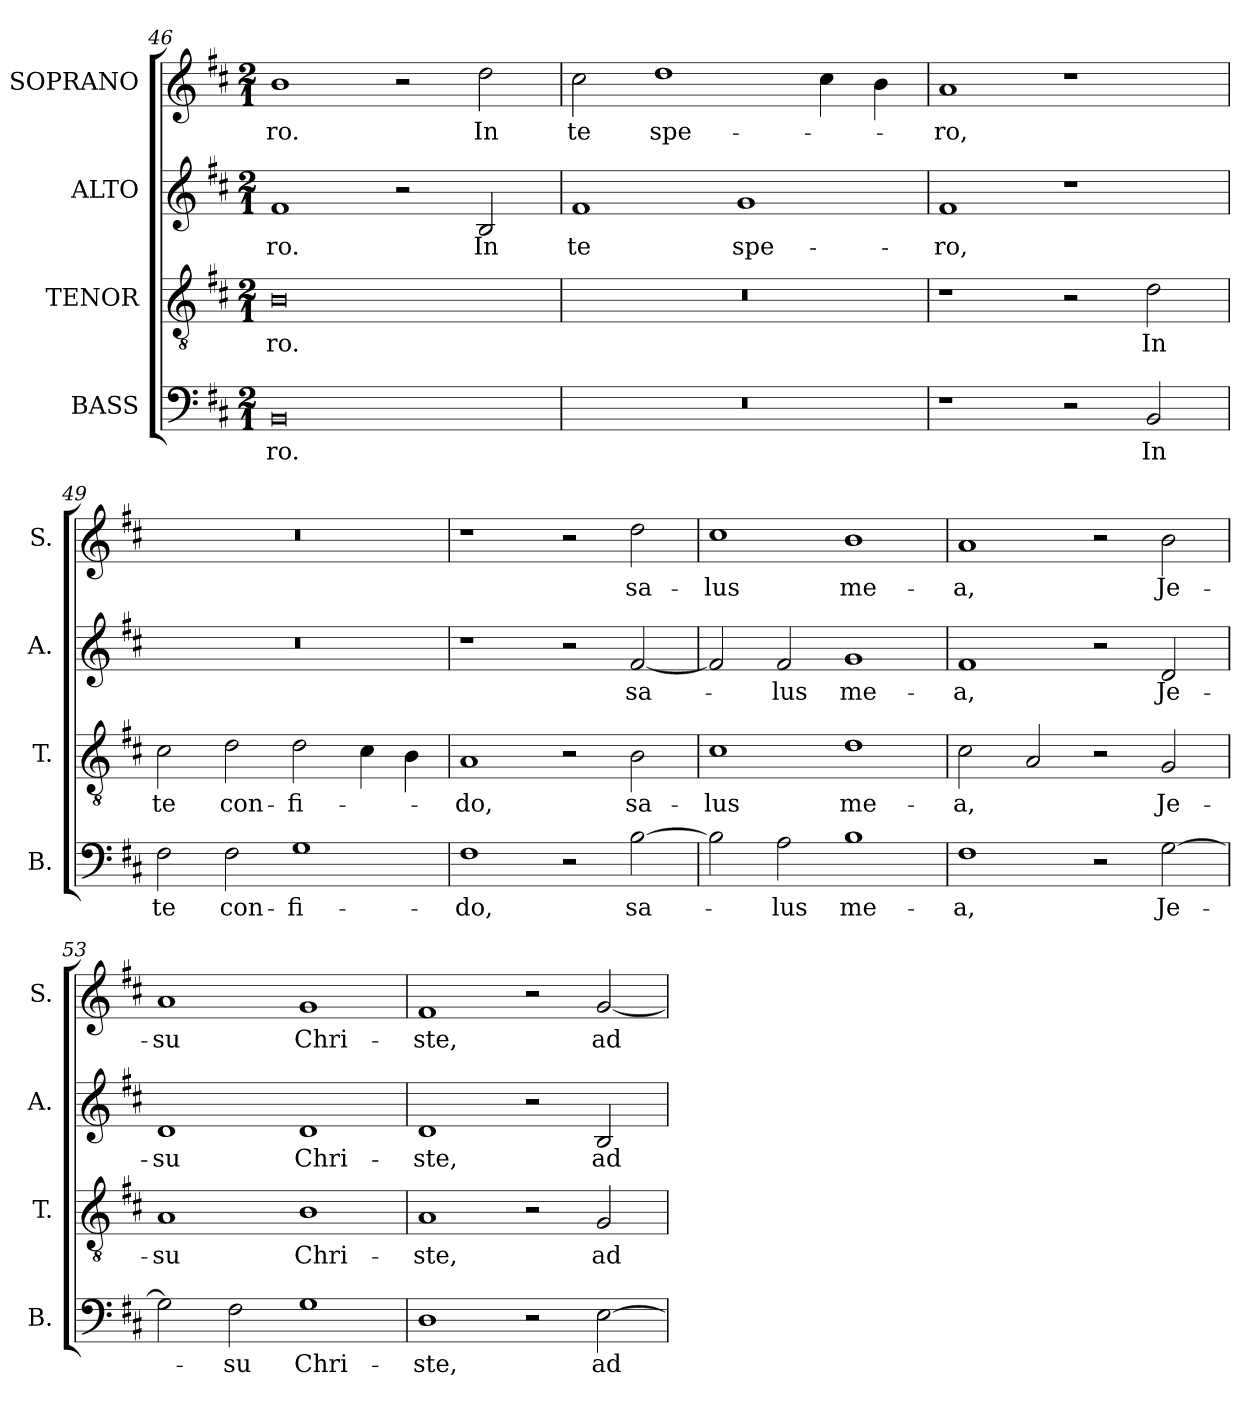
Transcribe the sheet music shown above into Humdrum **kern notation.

**kern	**text	**kern	**text	**kern	**text	**kern	**text
*part4	*part4	*part3	*part3	*part2	*part2	*part1	*part1
*staff4	*staff4	*staff3	*staff3	*staff2	*staff2	*staff1	*staff1
*I"BASS	*	*I"TENOR	*	*I"ALTO	*	*I"SOPRANO	*
*I'B.	*	*I'T.	*	*I'A.	*	*I'S.	*
!!LO:PB:g=z
*clefF4	*	*clefGv2	*	*clefG2	*	*clefG2	*
*	*	*ITrd7c12	*	*	*	*	*
*k[f#c#]	*	*k[f#c#]	*	*k[f#c#]	*	*k[f#c#]	*
*D:	*	*D:	*	*D:	*	*D:	*
*M2/1	*	*M2/1	*	*M2/1	*	*M2/1	*
=46	=46	=46	=46	=46	=46	=46	=46
!	!LO:LY:b:color=#000000	!	!	!	!	!	!
!	!	!	!LO:LY:b:color=#000000	!	!	!	!
!	!	!	!	!	!LO:LY:b:color=#000000	!	!
!	!	!	!	!	!	!	!LO:LY:b:color=#000000
0BBi	-ro.	0BBi	-ro.	1f#i	-ro.	1bi	-ro.
.	.	.	.	2r	.	2r	.
!	!	!	!	!	!LO:LY:b:color=#000000	!	!
!	!	!	!	!	!	!	!LO:LY:b:color=#000000
.	.	.	.	2Bi/	In	2ddi\	In
=47	=47	=47	=47	=47	=47	=47	=47
!LO:N:vis=1	!	!LO:N:vis=1	!	!	!	!	!
!	!	!	!	!	!LO:LY:b:color=#000000	!	!
!	!	!	!	!	!	!	!LO:LY:b:color=#000000
0r	.	0r	.	1f#i	te	2cc#i\	te
!	!	!	!	!	!	!	!LO:LY:b:color=#000000
.	.	.	.	.	.	1ddi	spe-
!	!	!	!	!	!LO:LY:b:color=#000000	!	!
.	.	.	.	1gi	spe-	.	.
.	.	.	.	.	.	4cc#i\	.
.	.	.	.	.	.	4bi\	.
=48	=48	=48	=48	=48	=48	=48	=48
!	!	!	!	!	!LO:LY:b:color=#000000	!	!
!	!	!	!	!	!	!	!LO:LY:b:color=#000000
1r	.	1r	.	1f#i	-ro,	1ai	-ro,
2r	.	2r	.	1r	.	1r	.
!	!LO:LY:b:color=#000000	!	!	!	!	!	!
!	!	!	!LO:LY:b:color=#000000	!	!	!	!
2BBi/	In	2Di\	In	.	.	.	.
=49	=49	=49	=49	=49	=49	=49	=49
!	!LO:LY:b:color=#000000	!	!	!	!	!	!
!	!	!	!LO:LY:b:color=#000000	!LO:N:vis=1	!	!LO:N:vis=1	!
2F#i\	te	2C#i\	te	0r	.	0r	.
!	!LO:LY:b:color=#000000	!	!	!	!	!	!
!	!	!	!LO:LY:b:color=#000000	!	!	!	!
2F#i\	con-	2Di\	con-	.	.	.	.
!	!LO:LY:b:color=#000000	!	!	!	!	!	!
!	!	!	!LO:LY:b:color=#000000	!	!	!	!
1Gi	-fi-	2Di\	-fi-	.	.	.	.
.	.	4C#i\	.	.	.	.	.
.	.	4BBi\	.	.	.	.	.
=50	=50	=50	=50	=50	=50	=50	=50
!	!LO:LY:b:color=#000000	!	!	!	!	!	!
!	!	!	!LO:LY:b:color=#000000	!	!	!	!
1F#i	-do,	1AAi	-do,	1r	.	1r	.
2r	.	2r	.	2r	.	2r	.
!	!LO:LY:b:color=#000000	!	!	!	!	!	!
!	!	!	!LO:LY:b:color=#000000	!	!	!	!
!	!	!	!	!	!LO:LY:b:color=#000000	!	!
!	!	!	!	!	!	!	!LO:LY:b:color=#000000
[2Bi\	sa-	2BBi\	sa-	[2f#i/	sa-	2ddi\	sa-
=51	=51	=51	=51	=51	=51	=51	=51
!	!	!	!LO:LY:b:color=#000000	!	!	!	!
!	!	!	!	!	!	!	!LO:LY:b:color=#000000
2Bi\]	.	1C#i	-lus	2f#i/]	.	1cc#i	-lus
!	!LO:LY:b:color=#000000	!	!	!	!	!	!
!	!	!	!	!	!LO:LY:b:color=#000000	!	!
2Ai\	-lus	.	.	2f#i/	-lus	.	.
!	!LO:LY:b:color=#000000	!	!	!	!	!	!
!	!	!	!LO:LY:b:color=#000000	!	!	!	!
!	!	!	!	!	!LO:LY:b:color=#000000	!	!
!	!	!	!	!	!	!	!LO:LY:b:color=#000000
1Bi	me-	1Di	me-	1gi	me-	1bi	me-
=52	=52	=52	=52	=52	=52	=52	=52
!	!LO:LY:b:color=#000000	!	!	!	!	!	!
!	!	!	!LO:LY:b:color=#000000	!	!	!	!
!	!	!	!	!	!LO:LY:b:color=#000000	!	!
!	!	!	!	!	!	!	!LO:LY:b:color=#000000
1F#i	-a,	2C#i\	-a,	1f#i	-a,	1ai	-a,
.	.	2AAi/	.	.	.	.	.
2r	.	2r	.	2r	.	2r	.
!	!LO:LY:b:color=#000000	!	!	!	!	!	!
!	!	!	!LO:LY:b:color=#000000	!	!	!	!
!	!	!	!	!	!LO:LY:b:color=#000000	!	!
!	!	!	!	!	!	!	!LO:LY:b:color=#000000
[2Gi\	Je-	2GGi/	Je-	2di/	Je-	2bi\	Je-
=53	=53	=53	=53	=53	=53	=53	=53
!	!	!	!LO:LY:b:color=#000000	!	!	!	!
!	!	!	!	!	!LO:LY:b:color=#000000	!	!
!	!	!	!	!	!	!	!LO:LY:b:color=#000000
2Gi\]	.	1AAi	-su	1di	-su	1ai	-su
!	!LO:LY:b:color=#000000	!	!	!	!	!	!
2F#i\	-su	.	.	.	.	.	.
!	!LO:LY:b:color=#000000	!	!	!	!	!	!
!	!	!	!LO:LY:b:color=#000000	!	!	!	!
!	!	!	!	!	!LO:LY:b:color=#000000	!	!
!	!	!	!	!	!	!	!LO:LY:b:color=#000000
1Gi	Chri-	1BBi	Chri-	1di	Chri-	1gi	Chri-
!!LO:LB:g=z
=54	=54	=54	=54	=54	=54	=54	=54
!	!LO:LY:b:color=#000000	!	!	!	!	!	!
!	!	!	!LO:LY:b:color=#000000	!	!	!	!
!	!	!	!	!	!LO:LY:b:color=#000000	!	!
!	!	!	!	!	!	!	!LO:LY:b:color=#000000
1Di	-ste,	1AAi	-ste,	1di	-ste,	1f#i	-ste,
2r	.	2r	.	2r	.	2r	.
!	!LO:LY:b:color=#000000	!	!	!	!	!	!
!	!	!	!LO:LY:b:color=#000000	!	!	!	!
!	!	!	!	!	!LO:LY:b:color=#000000	!	!
!	!	!	!	!	!	!	!LO:LY:b:color=#000000
[2Ei\	ad-	2GGi/	ad-	2Bi/	ad-	[2gi/	ad-
=	=	=	=	=	=	=	=
*-	*-	*-	*-	*-	*-	*-	*-
